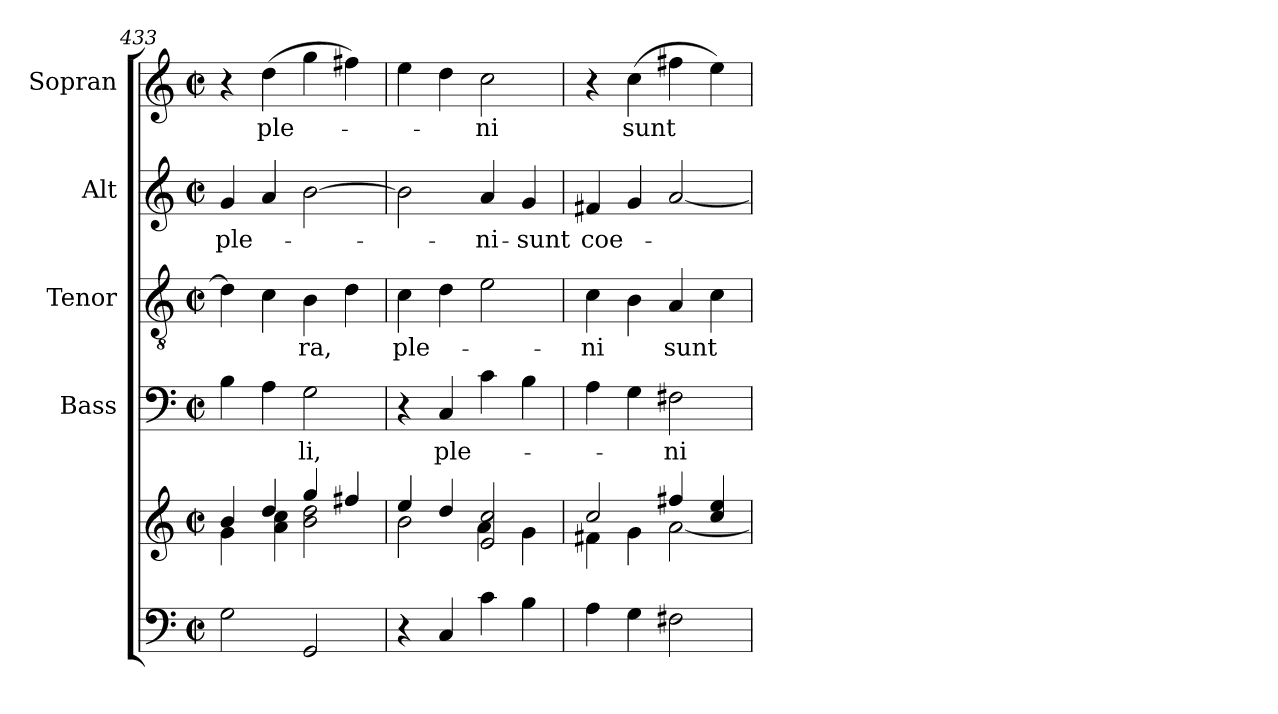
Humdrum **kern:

**kern	**kern	**kern	**text	**kern	**text	**kern	**text	**kern	**text
*part5	*part5	*part4	*part4	*part3	*part3	*part2	*part2	*part1	*part1
*staff6	*staff5	*staff4	*staff4	*staff3	*staff3	*staff2	*staff2	*staff1	*staff1
*	*	*I"Bass	*	*I"Tenor	*	*I"Alt	*	*I"Sopran	*
*	*	*I'B.	*	*I'T.	*	*I'A.	*	*I'S.	*
*clefF4	*clefG2	*clefF4	*	*clefGv2	*	*clefG2	*	*clefG2	*
*k[]	*k[]	*k[]	*	*k[]	*	*k[]	*	*k[]	*
*C:	*C:	*C:	*	*C:	*	*C:	*	*C:	*
*M2/2	*M2/2	*M2/2	*	*M2/2	*	*M2/2	*	*M2/2	*
*met(c|)	*met(c|)	*met(c|)	*	*met(c|)	*	*met(c|)	*	*met(c|)	*
=433	=433	=433	=433	=433	=433	=433	=433	=433	=433
*	*^	*	*	*	*	*	*	*	*
!	!	!	!	!	!	!	!	!LO:LY:b	!	!
2G\	4b/	4g\	4B\	.	4d\]	.	4g/	ple-	4r	.
!	!	!	!	!	!	!	!	!	!	!LO:LY:b
.	4dd/	4a\ 4cc\	4A\	.	4c\	.	4a/	.	(>4dd\	ple-
!	!	!	!	!LO:LY:b	!	!LO:LY:b	!	!	!	!
2GG/	4gg/	2b\ 2dd\	2G\	-li,	4B\	-ra,	[2b\	.	4gg\	.
.	4ff#X/	.	.	.	4d\	.	.	.	4ff#X\)	.
=434	=434	=434	=434	=434	=434	=434	=434	=434	=434	=434
!	!	!	!	!	!	!LO:LY:b	!	!	!	!
4r	4ee/	2b\	4r	.	4c\	ple-	2b\]	.	4ee\	.
!	!	!	!	!LO:LY:b	!	!	!	!	!	!
4C/	4dd/	.	4C/	ple-	4d\	.	.	.	4dd\	.
!	!	!	!	!	!	!	!	!LO:LY:b	!	!LO:LY:b
4c\	2e/ 2cc/	4a\	4c\	.	2e\	.	4a/	-ni-	2cc\	-ni
!	!	!	!	!	!	!	!	!LO:LY:b	!	!
4B\	.	4g\	4B\	.	.	.	4g/	-sunt	.	.
=435	=435	=435	=435	=435	=435	=435	=435	=435	=435	=435
!	!	!	!	!	!	!LO:LY:b	!	!LO:LY:b	!	!
4A\	2cc/	4f#X\	4A\	.	4c\	-ni	4f#X/	coe-	4r	.
!	!	!	!	!	!	!	!	!	!	!LO:LY:b
4G\	.	4g\	4G\	.	4B\	.	4g/	.	(>4cc\	sunt
!	!	!	!	!LO:LY:b	!	!LO:LY:b	!	!	!	!
2F#X\	4ff#X/	[<2a\	2F#X\	-ni	4A/	sunt	[2a/	.	4ff#X\	.
.	4cc/ 4ee/	.	.	.	4c\	.	.	.	4ee\)	.
*	*v	*v	*	*	*	*	*	*	*	*
=	=	=	=	=	=	=	=	=	=
*-	*-	*-	*-	*-	*-	*-	*-	*-	*-
